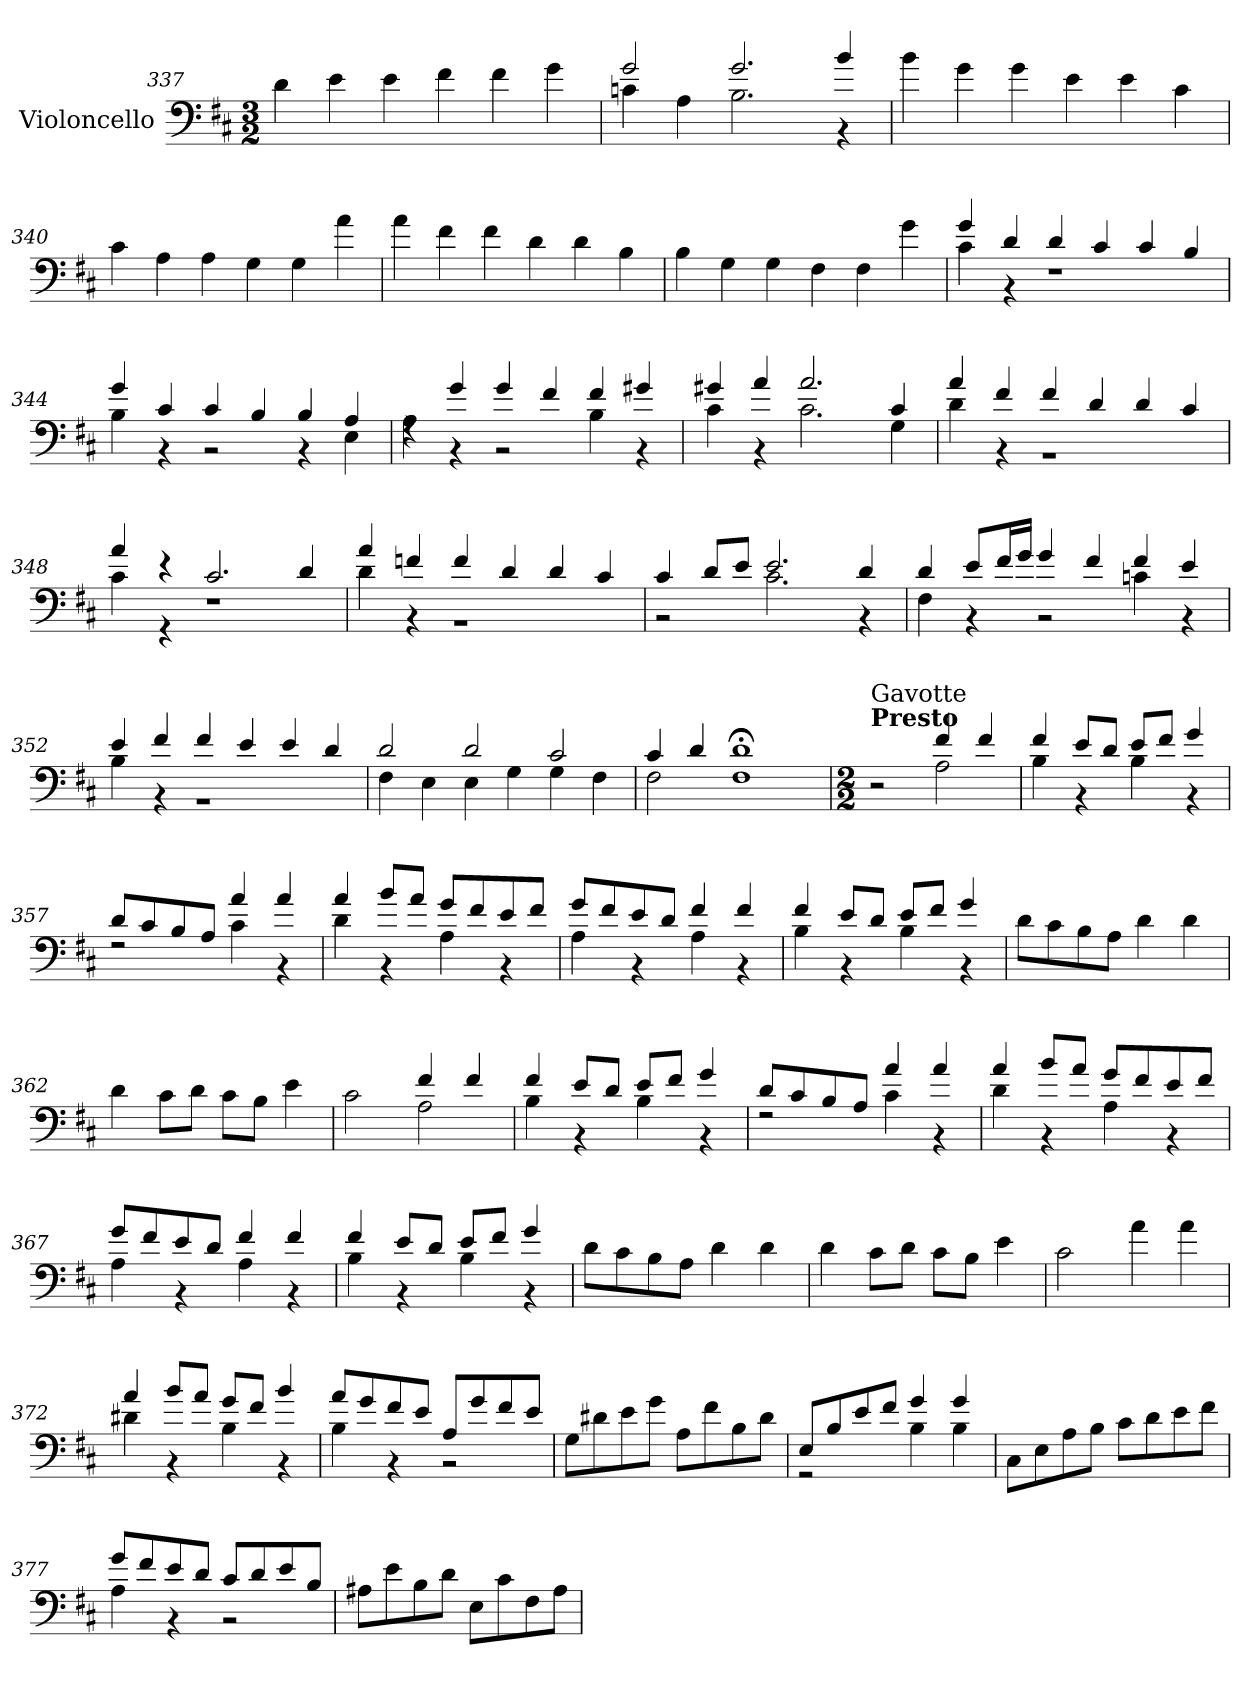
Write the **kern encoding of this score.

**kern
*part1
*staff1
*I"Violoncello
*I'Vc.
*clefF4
*k[f#c#]
*M3/2
=337
4d\
4e\
4e\
4f#\
4f#\
4g\
=338
*^
2g/	4cn\
.	4A\
2.g/	2.B\
4b/	4r
*v	*v
=339
4b\
4g\
4g\
4e\
4e\
4c#\
=340
4c#\
4A\
4A\
4G\
4G\
4a\
!!LO:LB:g=z
=341
4a\
4f#\
4f#\
4d\
4d\
4B\
=342
4B\
4G\
4G\
4F#\
4F#\
4g\
=343
*^
4g/	4c#\
4d/	4r
4d/	1rF
4c#/	.
4c#/	.
4B/	.
=344	=344
4g/	4B\
4c#/	4r
4c#/	2r
4B/	.
4B/	4r
4A/	4E\
=345	=345
4rF	4A\
4g/	4r
4g/	2r
4f#/	.
4f#/	4B\
4g#X/	4r
!!LO:LB:g=z	!!
=346	=346
4g#X/	4c#\
4a/	4r
2.a/	2.c#\
4c#/	4G\
=347	=347
4a/	4d\
4f#/	4r
4f#/	1r
4d/	.
4d/	.
4c#/	.
=348	=348
4a/	4c#\
4r	4r
2.c#/	1rF
4d/	.
=349	=349
4a/	4d\
4fn/	4r
4f/	1r
4d/	.
4d/	.
4c#/	.
=350	=350
4c#/	2r
8d/L	.
8e/J	.
2.e/	2.c#\
4d/	4r
!!LO:PB:g=z	!!
=351	=351
4d/	4F#\
8e/L	4r
16f#/L	.
16g/JJ	.
4g/	2r
4f#/	.
4f#/	4cn\
4e/	4r
=352	=352
4e/	4B\
4f#/	4r
4f#/	1r
4e/	.
4e/	.
4d/	.
=353	=353
2d/	4F#\
.	4E\
2d/	4E\
.	4G\
2c#/	4G\
.	4F#\
=354	=354
4c#/	2F#\
4d/	.
1d;<	1F#
!!LO:PB:g=z	!!
=355	=355
*M2/2	*
!LO:TX:a:B:t=Presto	!
!LO:TX:a:t=Gavotte	!
2r	2ryy
4f#/	2A\
4f#/	.
=356	=356
4f#/	4B\
8e/L	4r
8d/J	.
8e/L	4B\
8f#/J	.
4g/	4r
=357	=357
8d/L	2rF
8c#/	.
8B/	.
8A/J	.
4a/	4c#\
4a/	4r
=358	=358
4a/	4d\
8b/L	4r
8a/J	.
8g/L	4A\
8f#/	.
8e/	4r
8f#/J	.
=359	=359
8g/L	4A\
8f#/	.
8e/	4r
8d/J	.
4f#/	4A\
4f#/	4r
!!LO:LB:g=z	!!
=360	=360
4f#/	4B\
8e/L	4r
8d/J	.
8e/L	4B\
8f#/J	.
4g/	4r
*v	*v
=361
8d\L
8c#\
8B\
8A\J
4d\
4d\
=362
4d\
8c#\L
8d\J
8c#\L
8B\J
4e\
=363
*^
2c#\	2ryy
4f#/	2A\
4f#/	.
=364	=364
4f#/	4B\
8e/L	4r
8d/J	.
8e/L	4B\
8f#/J	.
4g/	4r
!!LO:LB:g=z	!!
=365	=365
8d/L	2rF
8c#/	.
8B/	.
8A/J	.
4a/	4c#\
4a/	4r
=366	=366
4a/	4d\
8b/L	4r
8a/J	.
8g/L	4A\
8f#/	.
8e/	4r
8f#/J	.
=367	=367
8g/L	4A\
8f#/	.
8e/	4r
8d/J	.
4f#/	4A\
4f#/	4r
=368	=368
4f#/	4B\
8e/L	4r
8d/J	.
8e/L	4B\
8f#/J	.
4g/	4r
*v	*v
=369
8d\L
8c#\
8B\
8A\J
4d\
4d\
!!LO:LB:g=z
=370
4d\
8c#\L
8d\J
8c#\L
8B\J
4e\
=371
2c#\
4a\
4a\
=372
*^
4a/	4d#X\
8b/L	4r
8a/J	.
8g/L	4B\
8f#/J	.
4b/	4r
=373	=373
8a/L	4B\
8g/	.
8f#/	4r
8e/J	.
8A/L	2r
8g/	.
8f#/	.
8e/J	.
*v	*v
=374
8G\L
8d#X\
8e\
8g\J
8A\L
8f#\
8B\
8d#\J
!!LO:LB:g=z
=375
*^
8E/L	2r
8B/	.
8e/	.
8f#/J	.
4g/	4B\
4g/	4B\
*v	*v
=376
8C#\L
8E\
8A\
8B\J
8c#\L
8d\
8e\
8f#\J
=377
*^
8g/L	4A\
8f#/	.
8e/	4r
8d/J	.
8c#/L	2r
8d/	.
8e/	.
8B/J	.
*v	*v
=378
8A#X\L
8e\
8B\
8d\J
8E\L
8c#\
8F#\
8A#\J
=
*-
